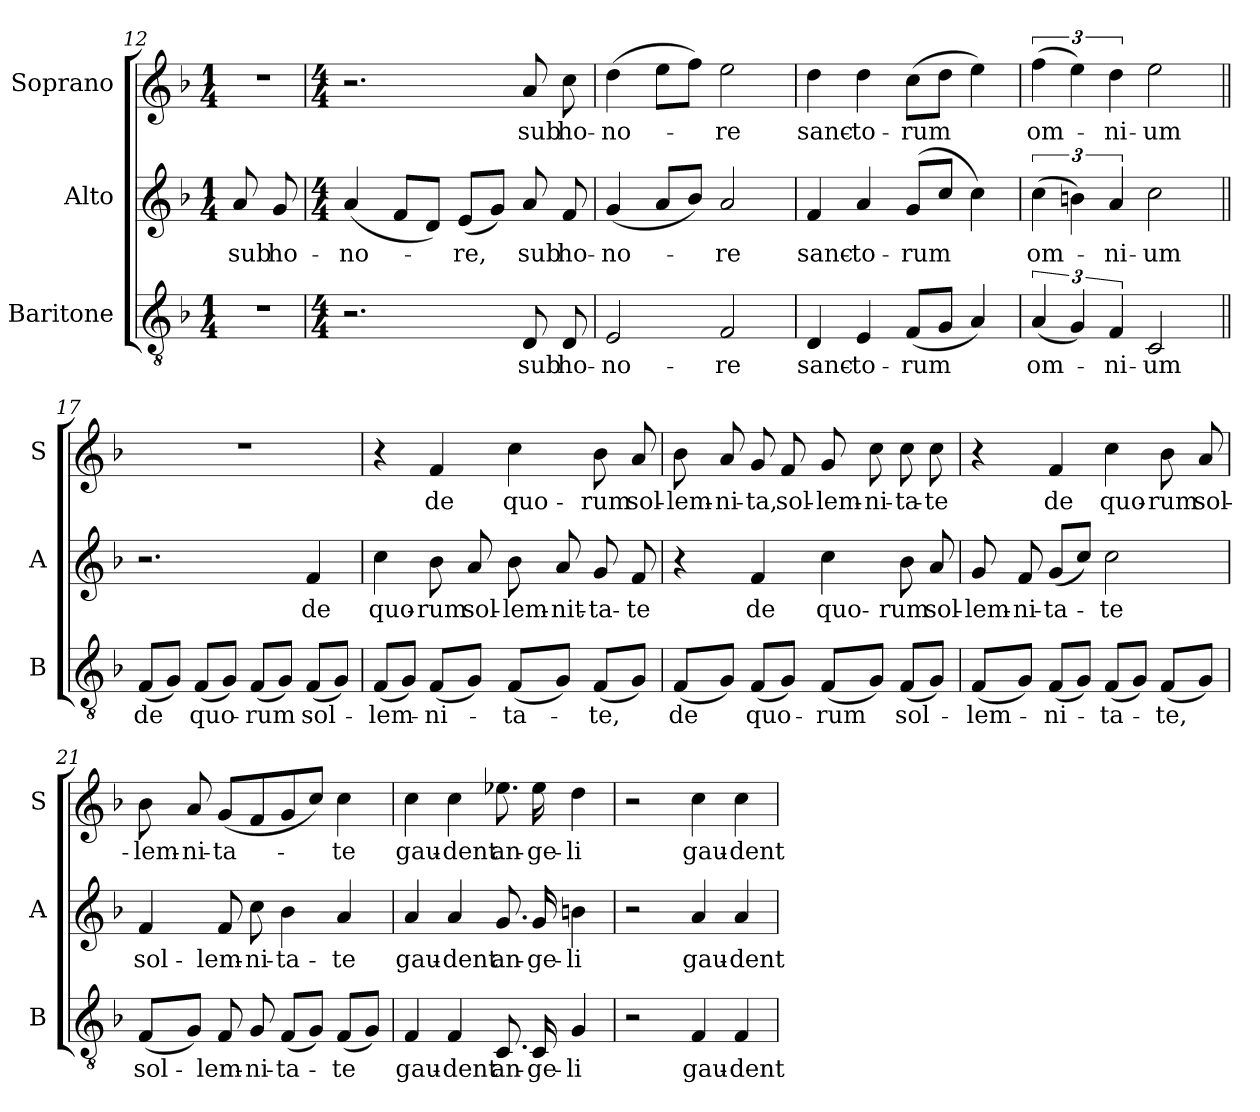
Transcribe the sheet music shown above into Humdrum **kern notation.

**kern	**text	**kern	**text	**kern	**text
*part3	*part3	*part2	*part2	*part1	*part1
*staff3	*staff3	*staff2	*staff2	*staff1	*staff1
*I"Baritone	*	*I"Alto	*	*I"Soprano	*
*I'B	*	*I'A	*	*I'S	*
*clefGv2	*	*clefG2	*	*clefG2	*
*k[b-]	*	*k[b-]	*	*k[b-]	*
*d:	*	*d:	*	*d:	*
*M1/4	*	*M1/4	*	*M1/4	*
=12	=12	=12	=12	=12	=12
!	!	!	!LO:LY:b	!	!
4r	.	8a/	sub	4r	.
!	!	!	!LO:LY:b	!	!
.	.	8g/	ho-	.	.
=13	=13	=13	=13	=13	=13
*M4/4	*	*M4/4	*	*M4/4	*
!	!	!	!LO:LY:b	!	!
2.r	.	(<4a/	-no-	2.r	.
.	.	8f/L	.	.	.
.	.	8d/J)	.	.	.
!	!	!	!LO:LY:b	!	!
.	.	(<8e/L	-re,	.	.
.	.	8g/J)	.	.	.
!	!LO:LY:b	!	!LO:LY:b	!	!LO:LY:b
8D/	sub	8a/	sub	8a/	sub
!	!LO:LY:b	!	!LO:LY:b	!	!LO:LY:b
8D/	ho-	8f/	ho-	8cc\	ho-
!!LO:PB:g=z
=14	=14	=14	=14	=14	=14
!	!LO:LY:b	!	!LO:LY:b	!	!LO:LY:b
2E/	-no-	(<4g/	-no-	(>4dd\	-no-
.	.	8a/L	.	8ee\L	.
.	.	8b-/J)	.	8ff\J)	.
!	!LO:LY:b	!	!LO:LY:b	!	!LO:LY:b
2F/	-re	2a/	-re	2ee\	-re
=15	=15	=15	=15	=15	=15
!	!LO:LY:b	!	!LO:LY:b	!	!LO:LY:b
4D/	sanc-	4f/	sanc-	4dd\	sanc-
!	!LO:LY:b	!	!LO:LY:b	!	!LO:LY:b
4E/	-to-	4a/	-to-	4dd\	-to-
!	!LO:LY:b	!	!LO:LY:b	!	!LO:LY:b
(<8F/L	-rum	(>8g/L	-rum	(>8cc\L	-rum
8G/J	.	8cc/J	.	8dd\J	.
4A/)	.	4cc\)	.	4ee\)	.
=16	=16	=16	=16	=16	=16
!	!LO:LY:b	!	!LO:LY:b	!	!LO:LY:b
(<6A/	om-	(>6cc\	om-	(>6ff\	om-
6G/)	.	6bn\)	.	6ee\)	.
!	!LO:LY:b	!	!LO:LY:b	!	!LO:LY:b
6F/	-ni-	6a/	-ni-	6dd\	-ni-
!	!LO:LY:b	!	!LO:LY:b	!	!LO:LY:b
2C/	-um	2cc\	-um	2ee\	-um
=17||	=17||	=17||	=17||	=17||	=17||
!	!LO:LY:b	!	!	!	!
(<8F/L	de	2.r	.	1r	.
8G/J)	.	.	.	.	.
!	!LO:LY:b	!	!	!	!
(<8F/L	quo-	.	.	.	.
8G/J)	.	.	.	.	.
!	!LO:LY:b	!	!	!	!
(<8F/L	-rum	.	.	.	.
8G/J)	.	.	.	.	.
!	!LO:LY:b	!	!LO:LY:b	!	!
(<8F/L	sol-	4f/	de	.	.
8G/J)	.	.	.	.	.
!!LO:LB:g=z
=18	=18	=18	=18	=18	=18
!	!LO:LY:b	!	!LO:LY:b	!	!
(<8F/L	-lem-	4cc\	quo-	4r	.
8G/J)	.	.	.	.	.
!	!LO:LY:b	!	!LO:LY:b	!	!LO:LY:b
(<8F/L	-ni-	8b-\	-rum	4f/	de
!	!	!	!LO:LY:b	!	!
8G/J)	.	8a/	sol-	.	.
!	!LO:LY:b	!	!LO:LY:b	!	!LO:LY:b
(<8F/L	-ta-	8b-\	-lem-	4cc\	quo-
!	!	!	!LO:LY:b	!	!
8G/J)	.	8a/	-nit-	.	.
!	!LO:LY:b	!	!LO:LY:b	!	!LO:LY:b
(<8F/L	-te,	8g/	-ta-	8b-\	-rum
!	!	!	!LO:LY:b	!	!LO:LY:b
8G/J)	.	8f/	-te	8a/	sol-
=19	=19	=19	=19	=19	=19
!	!LO:LY:b	!	!	!	!LO:LY:b
(<8F/L	de	4r	.	8b-\	-lem-
!	!	!	!	!	!LO:LY:b
8G/J)	.	.	.	8a/	-ni-
!	!LO:LY:b	!	!LO:LY:b	!	!LO:LY:b
(<8F/L	quo-	4f/	de	8g/	-ta,
!	!	!	!	!	!LO:LY:b
8G/J)	.	.	.	8f/	sol-
!	!LO:LY:b	!	!LO:LY:b	!	!LO:LY:b
(<8F/L	-rum	4cc\	quo-	8g/	-lem-
!	!	!	!	!	!LO:LY:b
8G/J)	.	.	.	8cc\	-ni-
!	!LO:LY:b	!	!LO:LY:b	!	!LO:LY:b
(<8F/L	sol-	8b-\	-rum	8cc\	-ta-
!	!	!	!LO:LY:b	!	!LO:LY:b
8G/J)	.	8a/	sol-	8cc\	-te
=20	=20	=20	=20	=20	=20
!	!LO:LY:b	!	!LO:LY:b	!	!
(<8F/L	-lem-	8g/	-lem-	4r	.
!	!	!	!LO:LY:b	!	!
8G/J)	.	8f/	-ni-	.	.
!	!LO:LY:b	!	!LO:LY:b	!	!LO:LY:b
(<8F/L	-ni-	(<8g/L	-ta-	4f/	de
8G/J)	.	8cc/J)	.	.	.
!	!LO:LY:b	!	!LO:LY:b	!	!LO:LY:b
(<8F/L	-ta-	2cc\	-te	4cc\	quo-
8G/J)	.	.	.	.	.
!	!LO:LY:b	!	!	!	!LO:LY:b
(<8F/L	-te,	.	.	8b-\	-rum
!	!	!	!	!	!LO:LY:b
8G/J)	.	.	.	8a/	sol-
!!LO:LB:g=z
=21	=21	=21	=21	=21	=21
!	!LO:LY:b	!	!LO:LY:b	!	!LO:LY:b
(<8F/L	sol-	4f/	sol-	8b-\	-lem-
!	!	!	!	!	!LO:LY:b
8G/J)	.	.	.	8a/	-ni-
!	!LO:LY:b	!	!LO:LY:b	!	!LO:LY:b
8F/	-lem-	8f/	-lem-	(<8g/L	-ta-
!	!LO:LY:b	!	!LO:LY:b	!	!
8G/	-ni-	8cc\	-ni-	8f/	.
!	!LO:LY:b	!	!LO:LY:b	!	!
(<8F/L	-ta-	4b-\	-ta-	8g/	.
8G/J)	.	.	.	8cc/J)	.
!	!LO:LY:b	!	!LO:LY:b	!	!LO:LY:b
(<8F/L	-te	4a/	-te	4cc\	-te
8G/J)	.	.	.	.	.
=22	=22	=22	=22	=22	=22
!	!LO:LY:b	!	!LO:LY:b	!	!LO:LY:b
4F/	gau-	4a/	gau-	4cc\	gau-
!	!LO:LY:b	!	!LO:LY:b	!	!LO:LY:b
4F/	-dent	4a/	-dent	4cc\	-dent
!	!LO:LY:b	!	!LO:LY:b	!	!LO:LY:b
8.C/	an-	8.g/	an-	8.ee-X\	an-
!	!LO:LY:b	!	!LO:LY:b	!	!LO:LY:b
16C/	-ge-	16g/	-ge-	16ee-\	-ge-
!	!LO:LY:b	!	!LO:LY:b	!	!LO:LY:b
4G/	-li	4bn\	-li	4dd\	-li
=23	=23	=23	=23	=23	=23
2r	.	2r	.	2r	.
!	!LO:LY:b	!	!LO:LY:b	!	!LO:LY:b
4F/	gau-	4a/	gau-	4cc\	gau-
!	!LO:LY:b	!	!LO:LY:b	!	!LO:LY:b
4F/	-dent	4a/	-dent	4cc\	-dent
=	=	=	=	=	=
*-	*-	*-	*-	*-	*-
